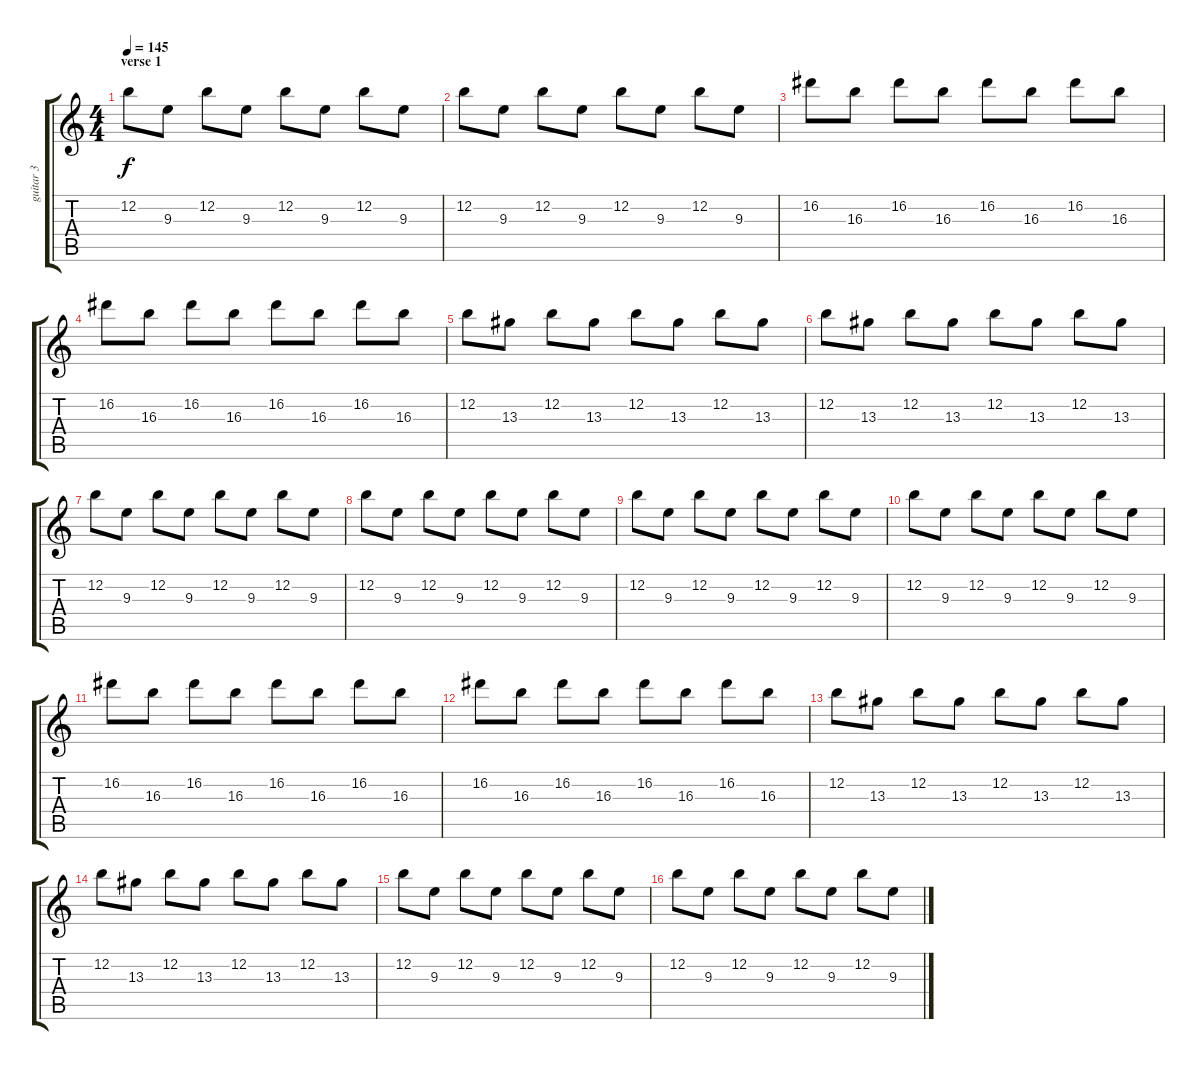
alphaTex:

\track ("guitar 3" "guitar 3") {instrument acousticguitarnylon}
\staff {score tabs}
\tuning (E4 B3 G3 D3 A2 E2) {hide}
\ts (4 4)
\section ("" "verse 1")
\tempo 145
\clef g2
\ks c
12.2.8{dy f} 9.3.8 12.2.8 9.3.8 12.2.8 9.3.8 12.2.8 9.3.8 |
12.2.8 9.3.8 12.2.8 9.3.8 12.2.8 9.3.8 12.2.8 9.3.8 |
16.2.8 16.3.8 16.2.8 16.3.8 16.2.8 16.3.8 16.2.8 16.3.8 |
16.2.8 16.3.8 16.2.8 16.3.8 16.2.8 16.3.8 16.2.8 16.3.8 |
12.2.8 13.3.8 12.2.8 13.3.8 12.2.8 13.3.8 12.2.8 13.3.8 |
12.2.8 13.3.8 12.2.8 13.3.8 12.2.8 13.3.8 12.2.8 13.3.8 |
12.2.8 9.3.8 12.2.8 9.3.8 12.2.8 9.3.8 12.2.8 9.3.8 |
12.2.8 9.3.8 12.2.8 9.3.8 12.2.8 9.3.8 12.2.8 9.3.8 |
12.2.8 9.3.8 12.2.8 9.3.8 12.2.8 9.3.8 12.2.8 9.3.8 |
12.2.8 9.3.8 12.2.8 9.3.8 12.2.8 9.3.8 12.2.8 9.3.8 |
16.2.8 16.3.8 16.2.8 16.3.8 16.2.8 16.3.8 16.2.8 16.3.8 |
16.2.8 16.3.8 16.2.8 16.3.8 16.2.8 16.3.8 16.2.8 16.3.8 |
12.2.8 13.3.8 12.2.8 13.3.8 12.2.8 13.3.8 12.2.8 13.3.8 |
12.2.8 13.3.8 12.2.8 13.3.8 12.2.8 13.3.8 12.2.8 13.3.8 |
12.2.8 9.3.8 12.2.8 9.3.8 12.2.8 9.3.8 12.2.8 9.3.8 |
12.2.8 9.3.8 12.2.8 9.3.8 12.2.8 9.3.8 12.2.8 9.3.8
